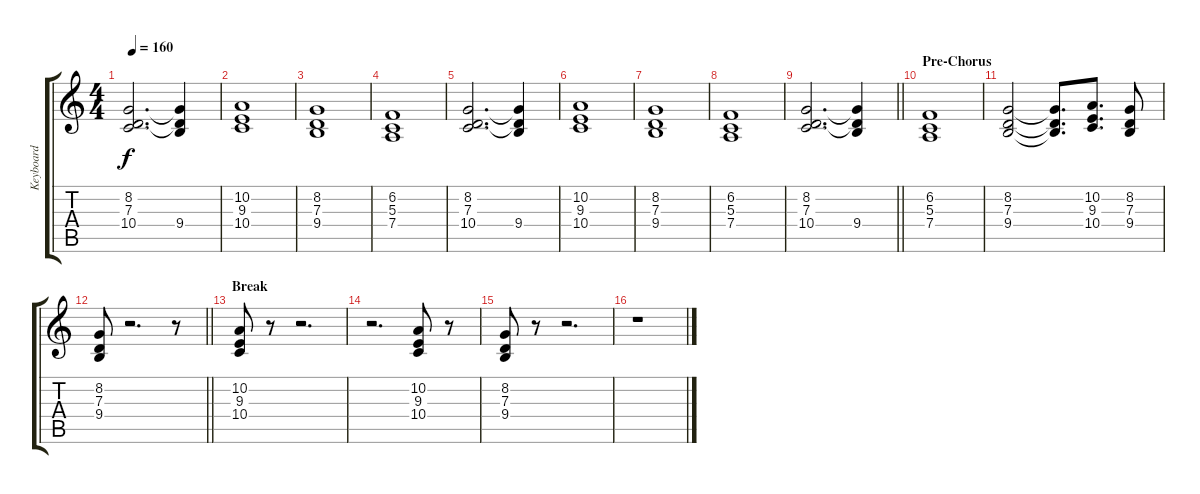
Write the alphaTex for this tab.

\track ("Keyboard" "Keyboard") {instrument stringensemble1}
\staff {score tabs}
\tuning (E4 B3 G3 D3 A2 E2) {hide}
\ts (4 4)
\tempo 160
\clef g2
\ks c
(8.2 7.3 10.4).2{d dy f} (8.2{t} 7.3{t} 9.4).4 |
(10.2 9.3 10.4).1 |
(8.2 7.3 9.4).1 |
(6.2 5.3 7.4).1 |
(8.2 7.3 10.4).2{d} (8.2{t} 7.3{t} 9.4).4 |
(10.2 9.3 10.4).1 |
(8.2 7.3 9.4).1 |
(6.2 5.3 7.4).1 |
\barLineRight lightlight
(8.2 7.3 10.4).2{d} (8.2{t} 7.3{t} 9.4).4 |
\section ("" "Pre-Chorus")
(6.2 5.3 7.4).1 |
(8.2 7.3 9.4).2 (8.2{t} 7.3{t} 9.4{t}).8{d} (10.2 9.3 10.4).8{d} (8.2 7.3 9.4).8 |
\barLineRight lightlight
(8.2 7.3 9.4).8 r.2{d} r.8 |
\section ("" "Break")
(10.2 9.3 10.4).8 r.8 r.2{d} |
r.2{d} (10.2 9.3 10.4).8 r.8 |
(8.2 7.3 9.4).8 r.8 r.2{d} |
r.1
